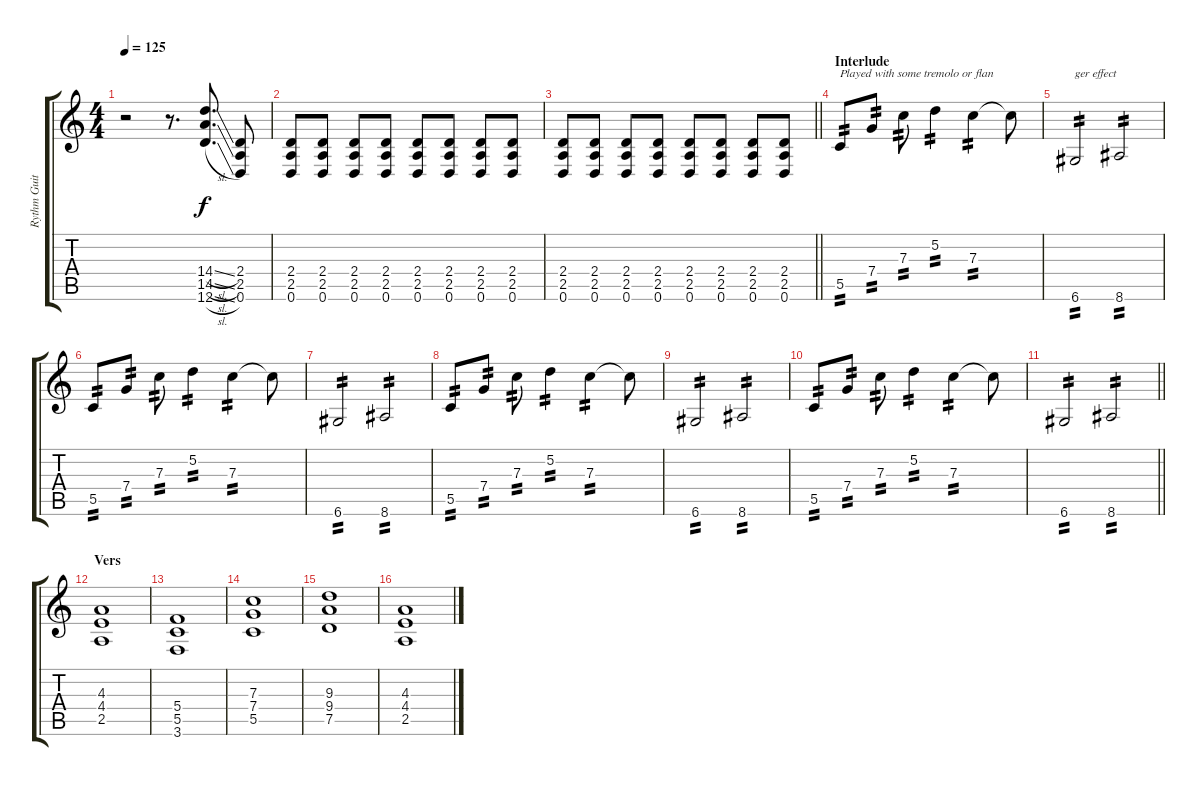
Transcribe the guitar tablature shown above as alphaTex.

\track ("Rythm Guitar- Martin Sweet" "Rythm Guit") {instrument distortionguitar}
\staff {score tabs}
\tuning (D4 A3 F3 C3 G2 D2) {hide}
\ts (4 4)
\tempo 125
\clef g2
\ks c
r.2{dy f volume 13} r.8{d} (14.4{sl} 14.5{sl} 12.6{sl}).8{d} (2.4 2.5 0.6).8 |
(2.4 2.5 0.6).8{volume 6} (2.4 2.5 0.6).8{volume 13} (2.4 2.5 0.6).8 (2.4 2.5 0.6).8 (2.4 2.5 0.6).8 (2.4 2.5 0.6).8 (2.4 2.5 0.6).8 (2.4 2.5 0.6).8 |
\barLineRight lightlight
(2.4 2.5 0.6).8 (2.4 2.5 0.6).8 (2.4 2.5 0.6).8 (2.4 2.5 0.6).8 (2.4 2.5 0.6).8 (2.4 2.5 0.6).8 (2.4 2.5 0.6).8 (2.4 2.5 0.6).8 |
\section ("" "Interlude")
5.5.8{txt "Played with some tremolo or flan" tp 2 instrument acousticguitarnylon} 7.4.8{tp 2} 7.3.8{tp 2} 5.2.4{tp 2} 7.3.4{tp 2} 7.3{t}.8 |
6.6.2{txt "ger effect" tp 2} 8.6.2{tp 2} |
5.5.8{tp 2} 7.4.8{tp 2} 7.3.8{tp 2} 5.2.4{tp 2} 7.3.4{tp 2} 7.3{t}.8 |
6.6.2{tp 2} 8.6.2{tp 2} |
5.5.8{tp 2} 7.4.8{tp 2} 7.3.8{tp 2} 5.2.4{tp 2} 7.3.4{tp 2} 7.3{t}.8 |
6.6.2{tp 2} 8.6.2{tp 2} |
5.5.8{tp 2} 7.4.8{tp 2} 7.3.8{tp 2} 5.2.4{tp 2} 7.3.4{tp 2} 7.3{t}.8 |
\barLineRight lightlight
6.6.2{tp 2} 8.6.2{tp 2} |
\section ("" "Vers")
(4.3 4.4 2.5).1{volume 10 instrument distortionguitar} |
(5.4 5.5 3.6).1 |
(7.3 7.4 5.5).1 |
(9.3 9.4 7.5).1 |
(4.3 4.4 2.5).1
